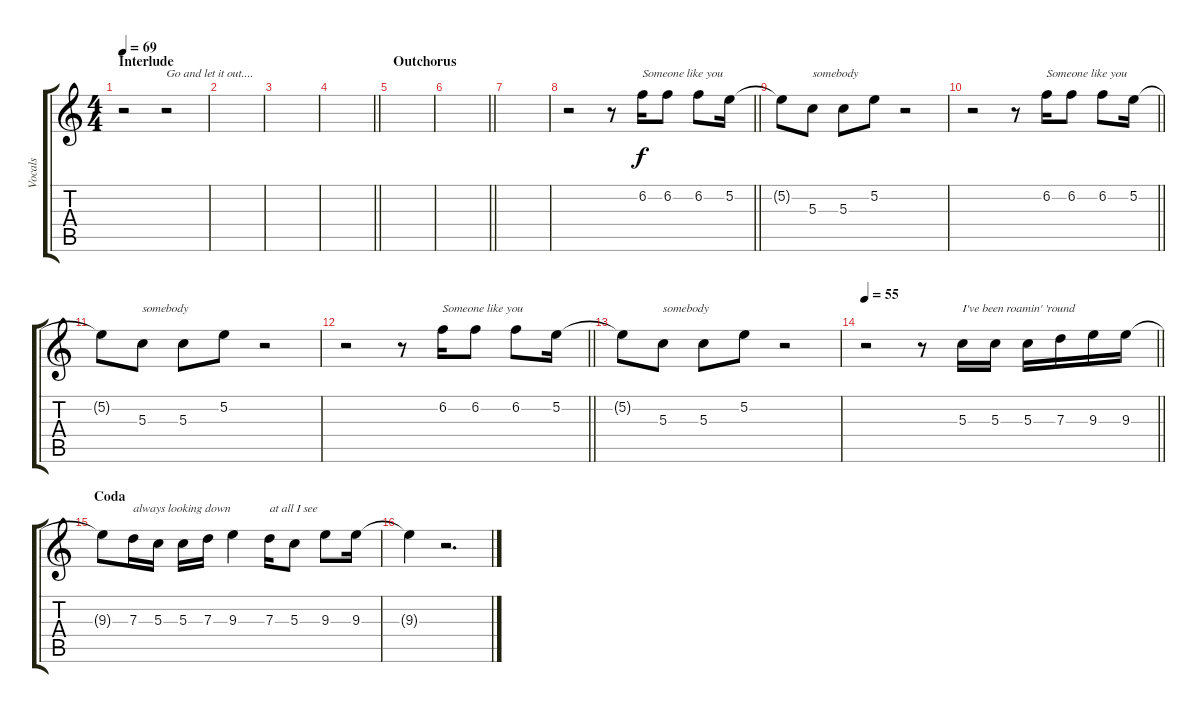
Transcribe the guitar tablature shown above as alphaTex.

\track ("Vocals" "Vocals") {instrument overdrivenguitar}
\staff {score tabs}
\tuning (E4 B3 G3 D3 A2 E2) {hide}
\ts (4 4)
\section ("" "Interlude")
\tempo 69
\clef g2
\ks c
r.2{dy f} r.2{txt "Go and let it out...."} |
|
|
\barLineRight lightlight
|
\section ("" "Outchorus")
|
\barLineRight lightlight
|
|
\barLineRight lightlight
r.2 r.8 6.2.16{txt "Someone like you"} 6.2.8 6.2.8 5.2.16 |
5.2{t}.8 5.3.8{txt "somebody"} 5.3.8 5.2.8 r.2 |
\barLineRight lightlight
r.2 r.8 6.2.16{txt "Someone like you"} 6.2.8 6.2.8 5.2.16 |
5.2{t}.8 5.3.8{txt "somebody"} 5.3.8 5.2.8 r.2 |
\barLineRight lightlight
r.2 r.8 6.2.16{txt "Someone like you"} 6.2.8 6.2.8 5.2.16 |
5.2{t}.8 5.3.8{txt "somebody"} 5.3.8 5.2.8 r.2 |
\tempo 55
\barLineRight lightlight
r.2 r.8 5.3.16{txt "I've been roamin' 'round"} 5.3.16 5.3.16 7.3.16 9.3.16 9.3.16 |
\section ("" "Coda")
9.3{t}.8 7.3.16{txt "always looking down"} 5.3.16 5.3.16 7.3.16 9.3.4 7.3.16{txt "at all I see"} 5.3.8 9.3.8 9.3.16 |
9.3{t}.4 r.2{d}
